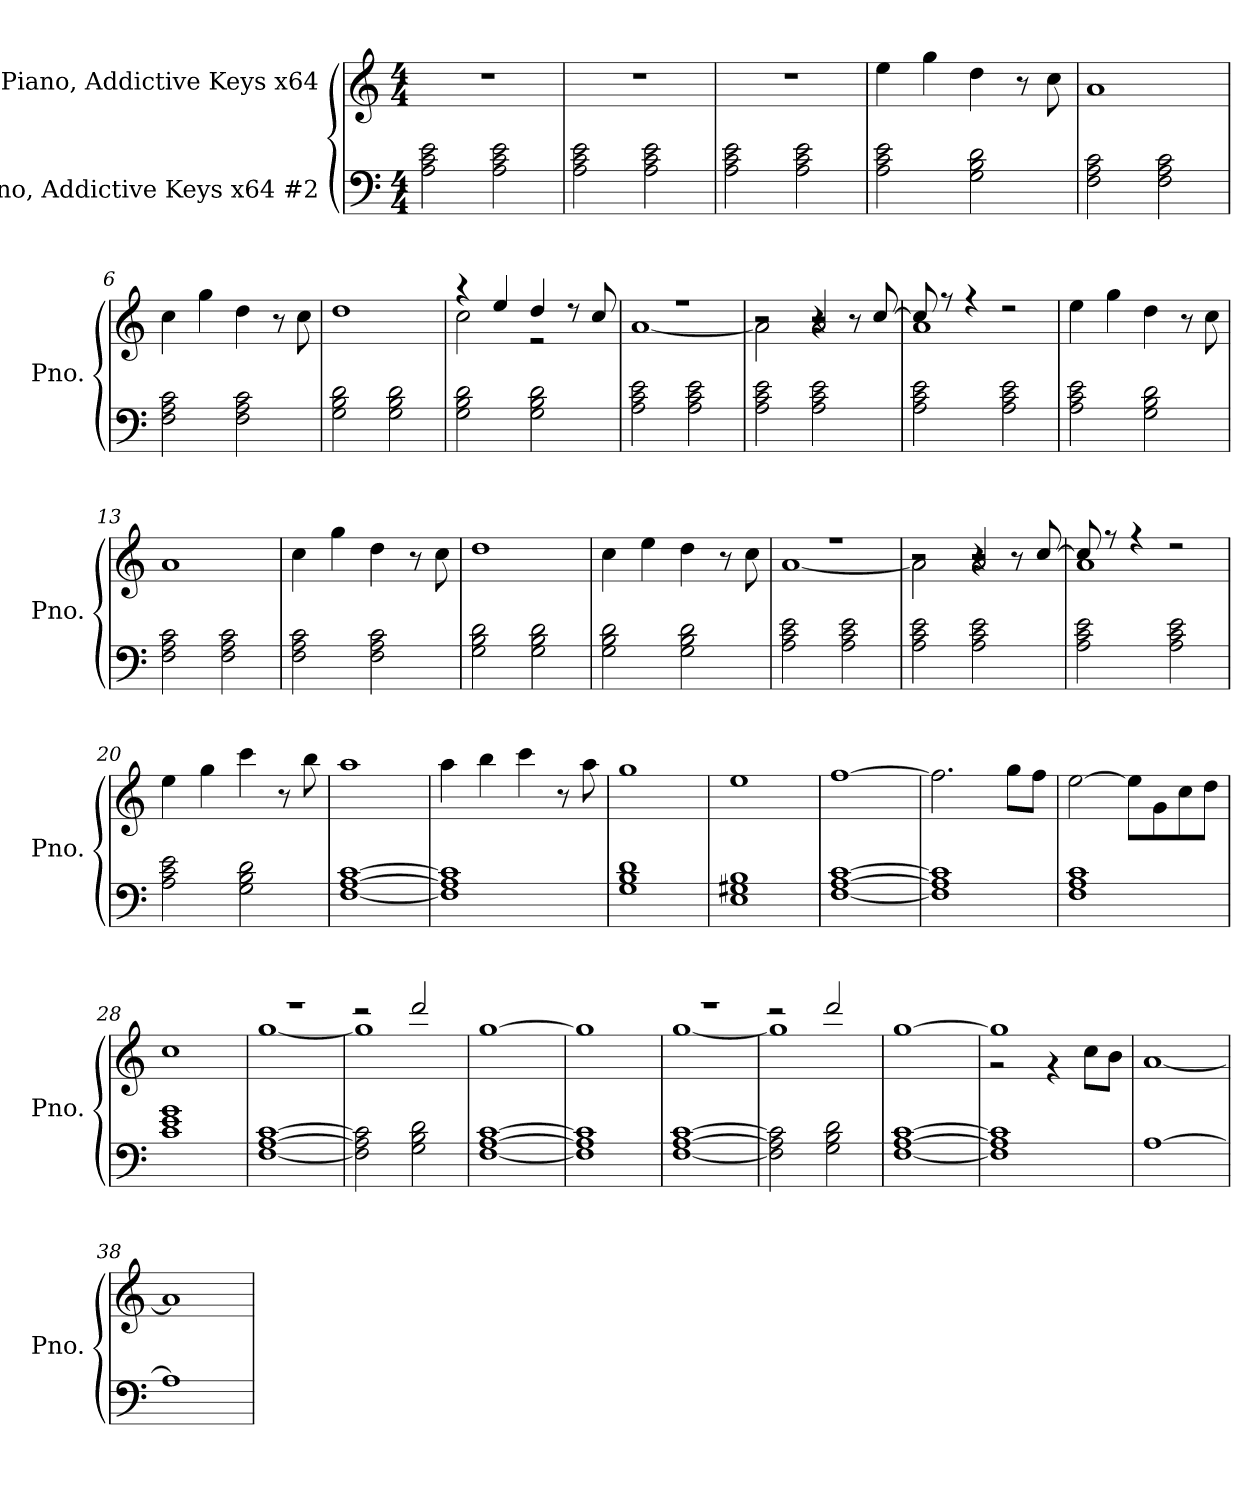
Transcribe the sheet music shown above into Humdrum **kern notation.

**kern	**kern
*part2	*part1
*staff2	*staff1
*I"Piano, Addictive Keys x64 #2	*I"Piano, Addictive Keys x64
*I'Pno.	*I'Pno.
*clefF4	*clefG2
*k[]	*k[]
*M4/4	*M4/4
*MM126	*MM126
=1	=1
2A\ 2c\ 2e\	1r
2A\ 2c\ 2e\	.
=2	=2
2A\ 2c\ 2e\	1r
2A\ 2c\ 2e\	.
=3	=3
2A\ 2c\ 2e\	1r
2A\ 2c\ 2e\	.
=4	=4
2A\ 2c\ 2e\	4ee\
.	4gg\
2G\ 2B\ 2d\	4dd\
.	8r
.	8cc\
=5	=5
2F\ 2A\ 2c\	1a
2F\ 2A\ 2c\	.
=6	=6
2F\ 2A\ 2c\	4cc\
.	4gg\
2F\ 2A\ 2c\	4dd\
.	8r
.	8cc\
=7	=7
2G\ 2B\ 2d\	1dd
2G\ 2B\ 2d\	.
!!LO:LB:g=z
=8	=8
*	*^
2G\ 2B\ 2d\	4r	2cc\
.	4ee/	.
2G\ 2B\ 2d\	4dd/	2r
.	8r	.
.	8cc/	.
=9	=9	=9
2A\ 2c\ 2e\	1r	[1a
2A\ 2c\ 2e\	.	.
=10	=10	=10
*	*	*^
2A\ 2c\ 2e\	2r	2a\]	2r
2A\ 2c\ 2e\	4r	2r	2a/
.	8r	.	.
.	[8cc/	.	.
*	*	*v	*v
=11	=11	=11
2A\ 2c\ 2e\	8cc/]	1a
.	8r	.
.	4r	.
2A\ 2c\ 2e\	2r	.
*	*v	*v
=12	=12
2A\ 2c\ 2e\	4ee\
.	4gg\
2G\ 2B\ 2d\	4dd\
.	8r
.	8cc\
=13	=13
2F\ 2A\ 2c\	1a
2F\ 2A\ 2c\	.
=14	=14
2F\ 2A\ 2c\	4cc\
.	4gg\
2F\ 2A\ 2c\	4dd\
.	8r
.	8cc\
=15	=15
2G\ 2B\ 2d\	1dd
2G\ 2B\ 2d\	.
!!LO:LB:g=z
=16	=16
2G\ 2B\ 2d\	4cc\
.	4ee\
2G\ 2B\ 2d\	4dd\
.	8r
.	8cc\
=17	=17
*	*^
2A\ 2c\ 2e\	1r	[1a
2A\ 2c\ 2e\	.	.
=18	=18	=18
*	*	*^
2A\ 2c\ 2e\	2r	2a\]	2r
2A\ 2c\ 2e\	4r	2r	2a/
.	8r	.	.
.	[8cc/	.	.
*	*	*v	*v
=19	=19	=19
2A\ 2c\ 2e\	8cc/]	1a
.	8r	.
.	4r	.
2A\ 2c\ 2e\	2r	.
*	*v	*v
=20	=20
2A\ 2c\ 2e\	4ee\
.	4gg\
2G\ 2B\ 2d\	4ccc\
.	8r
.	8bb\
=21	=21
[1F [1A [1c	1aa
=22	=22
1F] 1A] 1c]	4aa\
.	4bb\
.	4ccc\
.	8r
.	8aa\
=23	=23
1G 1B 1d	1gg
=24	=24
1E 1G#X 1B	1ee
=25	=25
[1F [1A [1c	[1ff
!!LO:LB:g=z
=26	=26
1F] 1A] 1c]	2.ff\]
.	8gg\L
.	8ff\J
=27	=27
1F 1A 1c	[2ee\
.	8ee\L]
.	8g\
.	8cc\
.	8dd\J
=28	=28
1c 1e 1g	1cc
=29	=29
*	*^
[1F [1A [1c	1r	[1gg
=30	=30	=30
2F\] 2A\] 2c\]	2r	1gg]
2G\ 2B\ 2d\	2ddd/	.
*	*v	*v
=31	=31
[1F [1A [1c	[1gg
=32	=32
1F] 1A] 1c]	1gg]
=33	=33
*	*^
[1F [1A [1c	1r	[1gg
=34	=34	=34
2F\] 2A\] 2c\]	2r	1gg]
2G\ 2B\ 2d\	2ddd/	.
*	*v	*v
=35	=35
[1F [1A [1c	[1gg
=36	=36
*	*^
1F] 1A] 1c]	1gg]	2r
.	.	4r
.	.	8cc\L
.	.	8b\J
*	*v	*v
=37	=37
[1A	[1a
!!LO:LB:g=z
=38	=38
1A]	1a]
=	=
*-	*-
